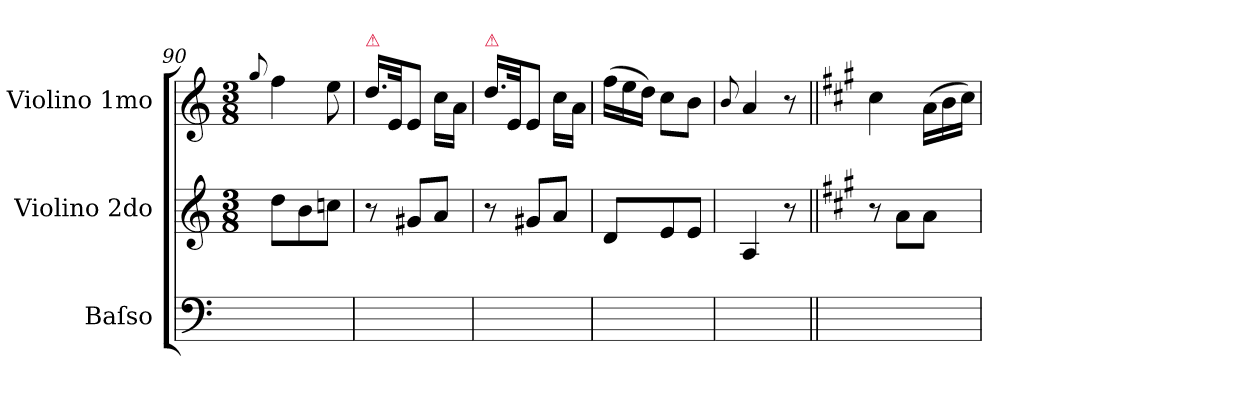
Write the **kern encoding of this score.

**kern	**kern	**kern
*part3	*part2	*part1
*staff3	*staff2	*staff1
*I"Baſso	*I"Violino 2do	*I"Violino 1mo
*I'b	*I'vl 2	*I'vl 1
*clefF4	*clefG2	*clefG2
*k[]	*k[]	*k[]
*	*M3/8	*M3/8
=90	=90	=90
.	.	8qqgg/
4.ryy	8dd\L	4ff\
.	8b\	.
.	8ccn\J	8ee\
=91	=91	=91
!	!	!LO:TX:a:color=crimson:t=⚠
4.ryy	8r	16.dd\LL
.	.	32e/JK
.	8g#X/L	8e/J
.	8a/J	16cc\LL
.	.	16a\JJ
=92	=92	=92
!	!	!LO:TX:a:color=crimson:t=⚠
4.ryy	8r	16.dd\LL
.	.	32e/JK
.	8g#X/L	8e/J
.	8a/J	16cc\LL
.	.	16a\JJ
=93	=93	=93
*	*	*Xtuplet
4.ryy	8d/L	(24ff\LL
.	.	24ee\
.	.	24dd\JJ)
.	8e/	8cc\L
.	8e/J	8b\J
=94	=94	=94
.	.	8qqb/
4.ryy	4A/	4a/
.	8r	8r
=95||	=95||	=95||
*	*k[f#c#g#]	*k[f#c#g#]
4.ryy	8r	4cc#\
.	8a\L	.
.	8a\J	(24a\LL
.	.	24b\
.	.	24cc#\JJ)
=	=	=
*-	*-	*-
